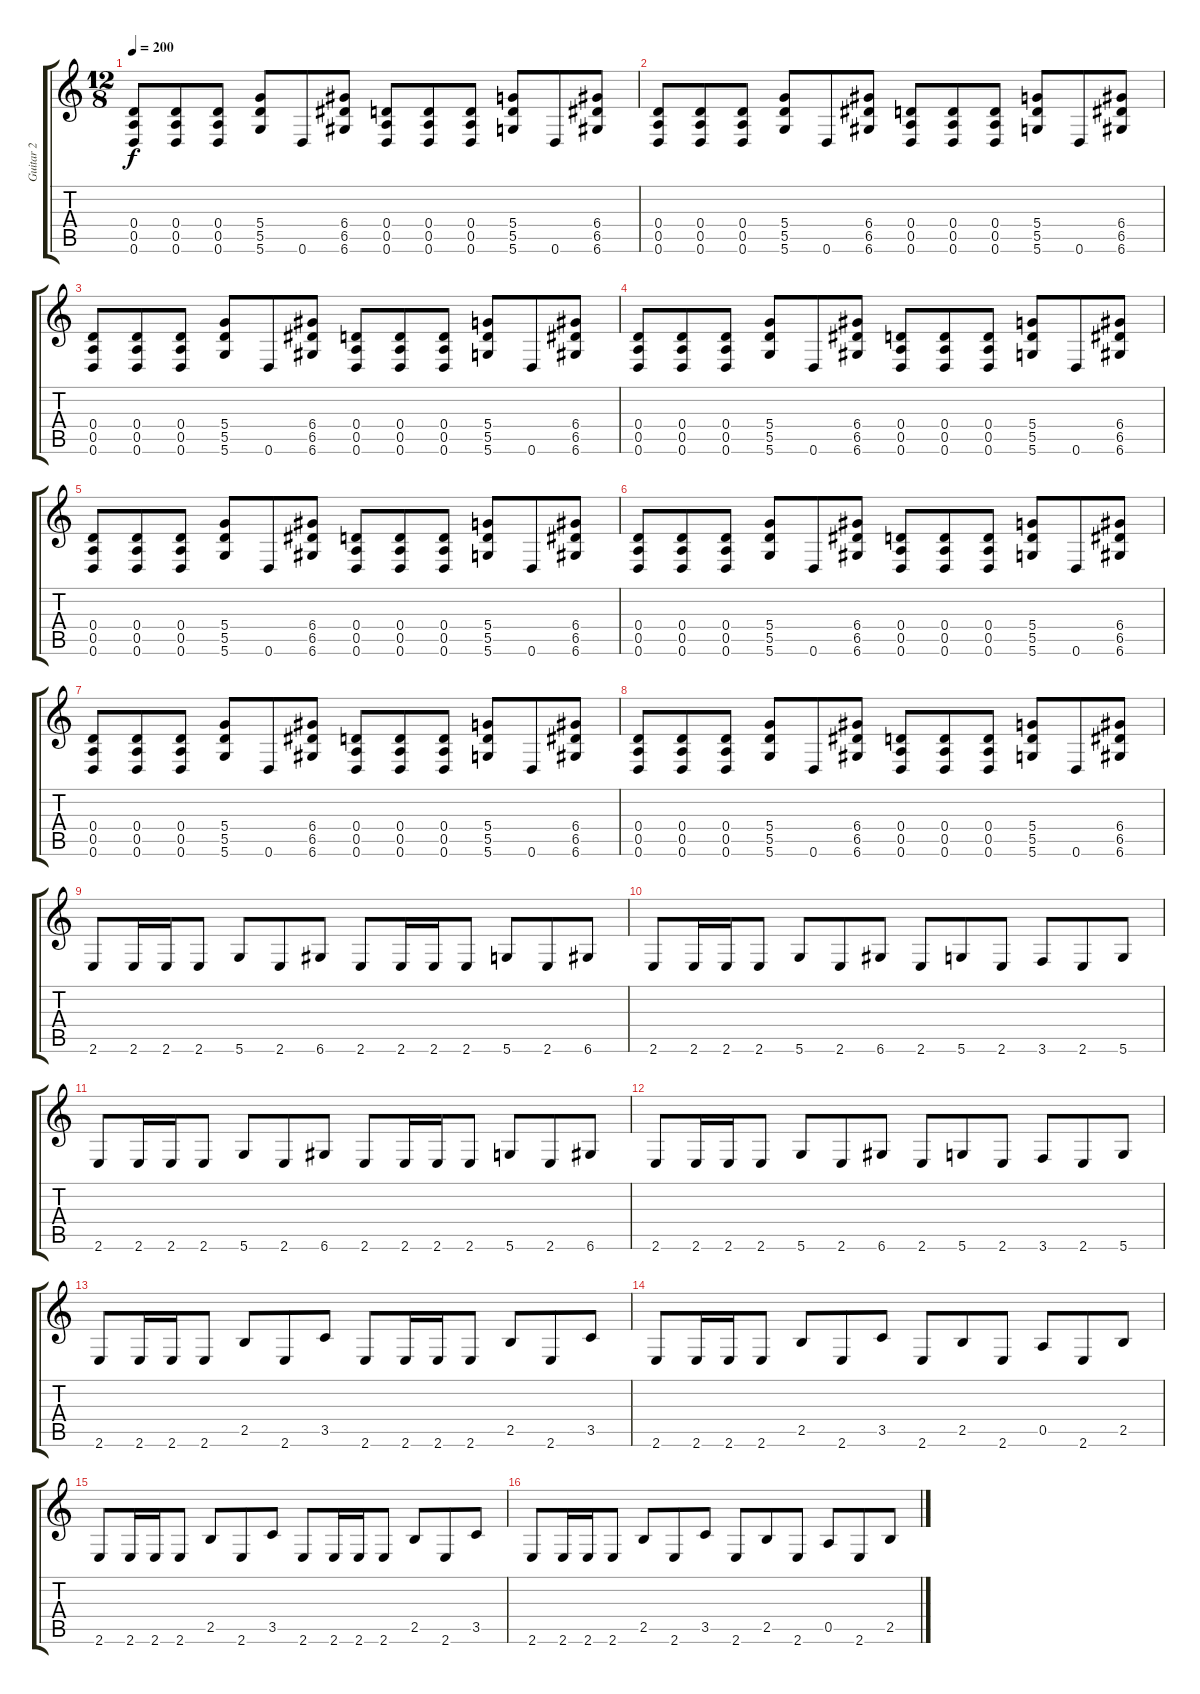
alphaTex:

\track ("Guitar 2" "Guitar 2") {instrument distortionguitar}
\staff {score tabs}
\tuning (E4 B3 G3 D3 A2 D2) {hide}
\ts (12 8)
\tempo 200
\clef g2
\ks c
(0.4 0.5 0.6).8{dy f instrument distortionguitar} (0.4 0.5 0.6).8 (0.4 0.5 0.6).8 (5.4 5.5 5.6).8 0.6.8 (6.4 6.5 6.6).8 (0.4 0.5 0.6).8 (0.4 0.5 0.6).8 (0.4 0.5 0.6).8 (5.4 5.5 5.6).8 0.6.8 (6.4 6.5 6.6).8 |
(0.4 0.5 0.6).8 (0.4 0.5 0.6).8 (0.4 0.5 0.6).8 (5.4 5.5 5.6).8 0.6.8 (6.4 6.5 6.6).8 (0.4 0.5 0.6).8 (0.4 0.5 0.6).8 (0.4 0.5 0.6).8 (5.4 5.5 5.6).8 0.6.8 (6.4 6.5 6.6).8 |
(0.4 0.5 0.6).8 (0.4 0.5 0.6).8 (0.4 0.5 0.6).8 (5.4 5.5 5.6).8 0.6.8 (6.4 6.5 6.6).8 (0.4 0.5 0.6).8 (0.4 0.5 0.6).8 (0.4 0.5 0.6).8 (5.4 5.5 5.6).8 0.6.8 (6.4 6.5 6.6).8 |
(0.4 0.5 0.6).8 (0.4 0.5 0.6).8 (0.4 0.5 0.6).8 (5.4 5.5 5.6).8 0.6.8 (6.4 6.5 6.6).8 (0.4 0.5 0.6).8 (0.4 0.5 0.6).8 (0.4 0.5 0.6).8 (5.4 5.5 5.6).8 0.6.8 (6.4 6.5 6.6).8 |
(0.4 0.5 0.6).8 (0.4 0.5 0.6).8 (0.4 0.5 0.6).8 (5.4 5.5 5.6).8 0.6.8 (6.4 6.5 6.6).8 (0.4 0.5 0.6).8 (0.4 0.5 0.6).8 (0.4 0.5 0.6).8 (5.4 5.5 5.6).8 0.6.8 (6.4 6.5 6.6).8 |
(0.4 0.5 0.6).8 (0.4 0.5 0.6).8 (0.4 0.5 0.6).8 (5.4 5.5 5.6).8 0.6.8 (6.4 6.5 6.6).8 (0.4 0.5 0.6).8 (0.4 0.5 0.6).8 (0.4 0.5 0.6).8 (5.4 5.5 5.6).8 0.6.8 (6.4 6.5 6.6).8 |
(0.4 0.5 0.6).8 (0.4 0.5 0.6).8 (0.4 0.5 0.6).8 (5.4 5.5 5.6).8 0.6.8 (6.4 6.5 6.6).8 (0.4 0.5 0.6).8 (0.4 0.5 0.6).8 (0.4 0.5 0.6).8 (5.4 5.5 5.6).8 0.6.8 (6.4 6.5 6.6).8 |
(0.4 0.5 0.6).8 (0.4 0.5 0.6).8 (0.4 0.5 0.6).8 (5.4 5.5 5.6).8 0.6.8 (6.4 6.5 6.6).8 (0.4 0.5 0.6).8 (0.4 0.5 0.6).8 (0.4 0.5 0.6).8 (5.4 5.5 5.6).8 0.6.8 (6.4 6.5 6.6).8 |
2.6.8 2.6.16 2.6.16 2.6.8 5.6.8 2.6.8 6.6.8 2.6.8 2.6.16 2.6.16 2.6.8 5.6.8 2.6.8 6.6.8 |
2.6.8 2.6.16 2.6.16 2.6.8 5.6.8 2.6.8 6.6.8 2.6.8 5.6.8 2.6.8 3.6.8 2.6.8 5.6.8 |
2.6.8 2.6.16 2.6.16 2.6.8 5.6.8 2.6.8 6.6.8 2.6.8 2.6.16 2.6.16 2.6.8 5.6.8 2.6.8 6.6.8 |
2.6.8 2.6.16 2.6.16 2.6.8 5.6.8 2.6.8 6.6.8 2.6.8 5.6.8 2.6.8 3.6.8 2.6.8 5.6.8 |
2.6.8 2.6.16 2.6.16 2.6.8 2.5.8 2.6.8 3.5.8 2.6.8 2.6.16 2.6.16 2.6.8 2.5.8 2.6.8 3.5.8 |
2.6.8 2.6.16 2.6.16 2.6.8 2.5.8 2.6.8 3.5.8 2.6.8 2.5.8 2.6.8 0.5.8 2.6.8 2.5.8 |
2.6.8 2.6.16 2.6.16 2.6.8 2.5.8 2.6.8 3.5.8 2.6.8 2.6.16 2.6.16 2.6.8 2.5.8 2.6.8 3.5.8 |
2.6.8 2.6.16 2.6.16 2.6.8 2.5.8 2.6.8 3.5.8 2.6.8 2.5.8 2.6.8 0.5.8 2.6.8 2.5.8
